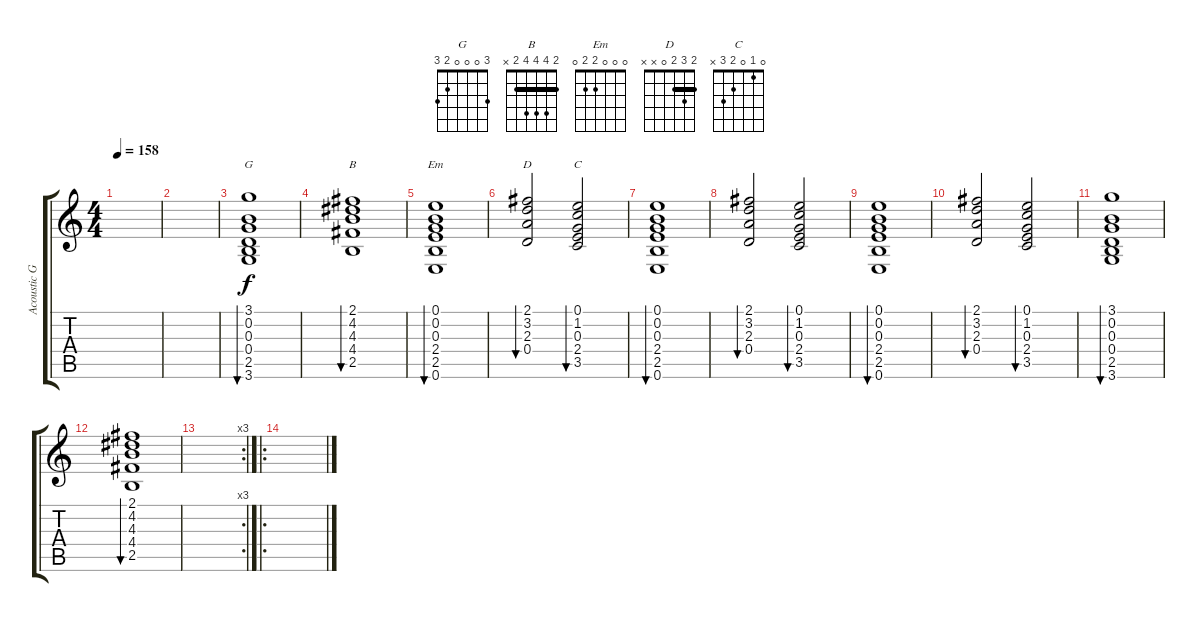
\track ("Acoustic Guitar" "Acoustic G") {instrument acousticguitarsteel}
\staff {score tabs}
\tuning (E4 B3 G3 D3 A2 E2) {hide}
\chord ("G" 3 0 0 0 2 3)
\chord ("B" 2 4 4 4 2 x) {barre 2}
\chord ("Em" 0 0 0 2 2 0)
\chord ("D" 2 3 2 0 x x) {barre 2}
\chord ("C" 0 1 0 2 3 x)
\ts (4 4)
\tempo 158
\clef g2
\ks c
|
|
(3.1 0.2 0.3 0.4 2.5 3.6).1{bu 60 ch "G"} |
(2.1 4.2 4.3 4.4 2.5).1{bu 60 ch "B"} |
(0.1 0.2 0.3 2.4 2.5 0.6).1{bu 60 ch "Em"} |
(2.1 3.2 2.3 0.4).2{bu 60 ch "D"} (0.1 1.2 0.3 2.4 3.5).2{bu 60 ch "C"} |
(0.1 0.2 0.3 2.4 2.5 0.6).1{bu 60} |
(2.1 3.2 2.3 0.4).2{bu 60} (0.1 1.2 0.3 2.4 3.5).2{bu 60} |
(0.1 0.2 0.3 2.4 2.5 0.6).1{bu 60} |
(2.1 3.2 2.3 0.4).2{bu 60} (0.1 1.2 0.3 2.4 3.5).2{bu 60} |
(3.1 0.2 0.3 0.4 2.5 3.6).1{bu 60} |
(2.1 4.2 4.3 4.4 2.5).1{bu 60} |
\rc 3
|
\ro
